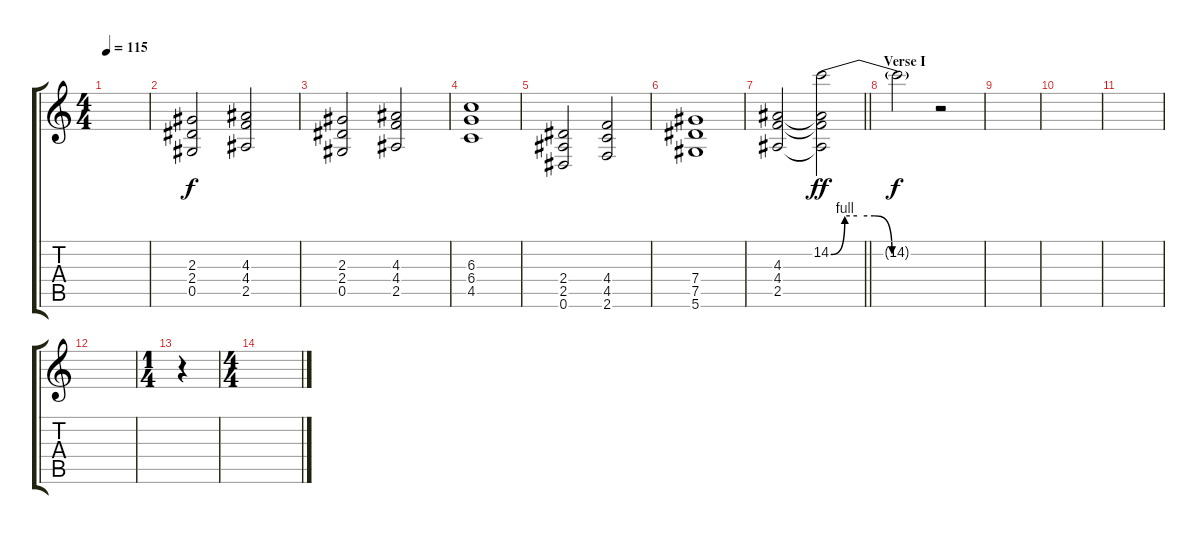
\track "" {instrument distortionguitar}
\staff {score tabs}
\tuning (Eb4 Bb3 Gb3 Db3 Ab2 Eb2) {hide}
\ts (4 4)
\tempo 115
\clef g2
\ks c
|
(2.3 2.4 0.5).2 (4.3 4.4 2.5).2 |
(2.3 2.4 0.5).2 (4.3 4.4 2.5).2 |
(6.3 6.4 4.5).1 |
(2.4 2.5 0.6).2 (4.4 4.5 2.6).2 |
(7.4 7.5 5.6).1 |
\barLineRight lightlight
(4.3 4.4 2.5).2 (14.2{be (custom 0 0 8 4 15 4 25 4 35 0 45 0 60 0)} 4.3{t} 4.4{t} 2.5{t}).2{dy ff} |
\section ("" "Verse I")
14.2{t}.2{dy f} r.2 |
|
|
|
|
\ts (1 4)
r.4 |
\ts (4 4)
